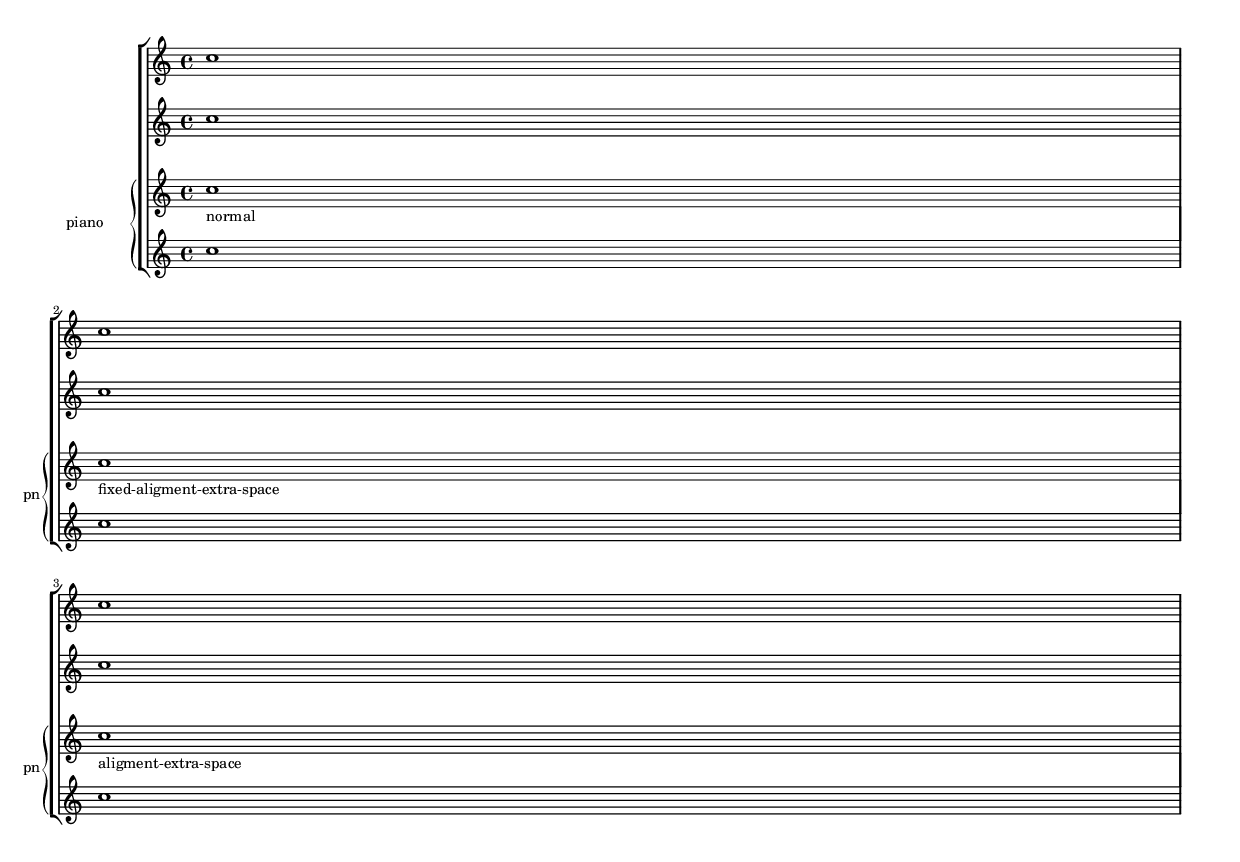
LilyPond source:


\header {

  texidoc = "By setting properties in @code{NonMusicalPaperColumn}, vertical
spacing of alignments can be adjusted per system.

By setting @code{alignment-extra-space} or
@code{fixed-alignment-extra-space} an individual system may be
stretched vertically.

For technical reasons, @code{overrideProperty} has to be used for
setting properties on individual object. @code{\override} in a
@code{\context} block may still be used for global overrides.

"

}

\version "2.10.0"

#(set-global-staff-size 13)

\relative c''
\new StaffGroup <<
  \new Staff {
    c1\break 
    c\break c\break
  }
  \new Staff { c1 c c }
  \new PianoStaff <<
    \new Voice  {
      \set PianoStaff.instrumentName = #"piano"
      \set PianoStaff.shortInstrumentName = #"pn"
      c1_"normal"
      
      \overrideProperty
      #"Score.NonMusicalPaperColumn"
      #'line-break-system-details
      #'((fixed-alignment-extra-space . 15))
      c_"fixed-aligment-extra-space"

      \overrideProperty
      #"Score.NonMusicalPaperColumn"
      #'line-break-system-details
      #'((alignment-extra-space . 15))
      c_"aligment-extra-space"
    }
    { c1 c c }
  >>
>>

